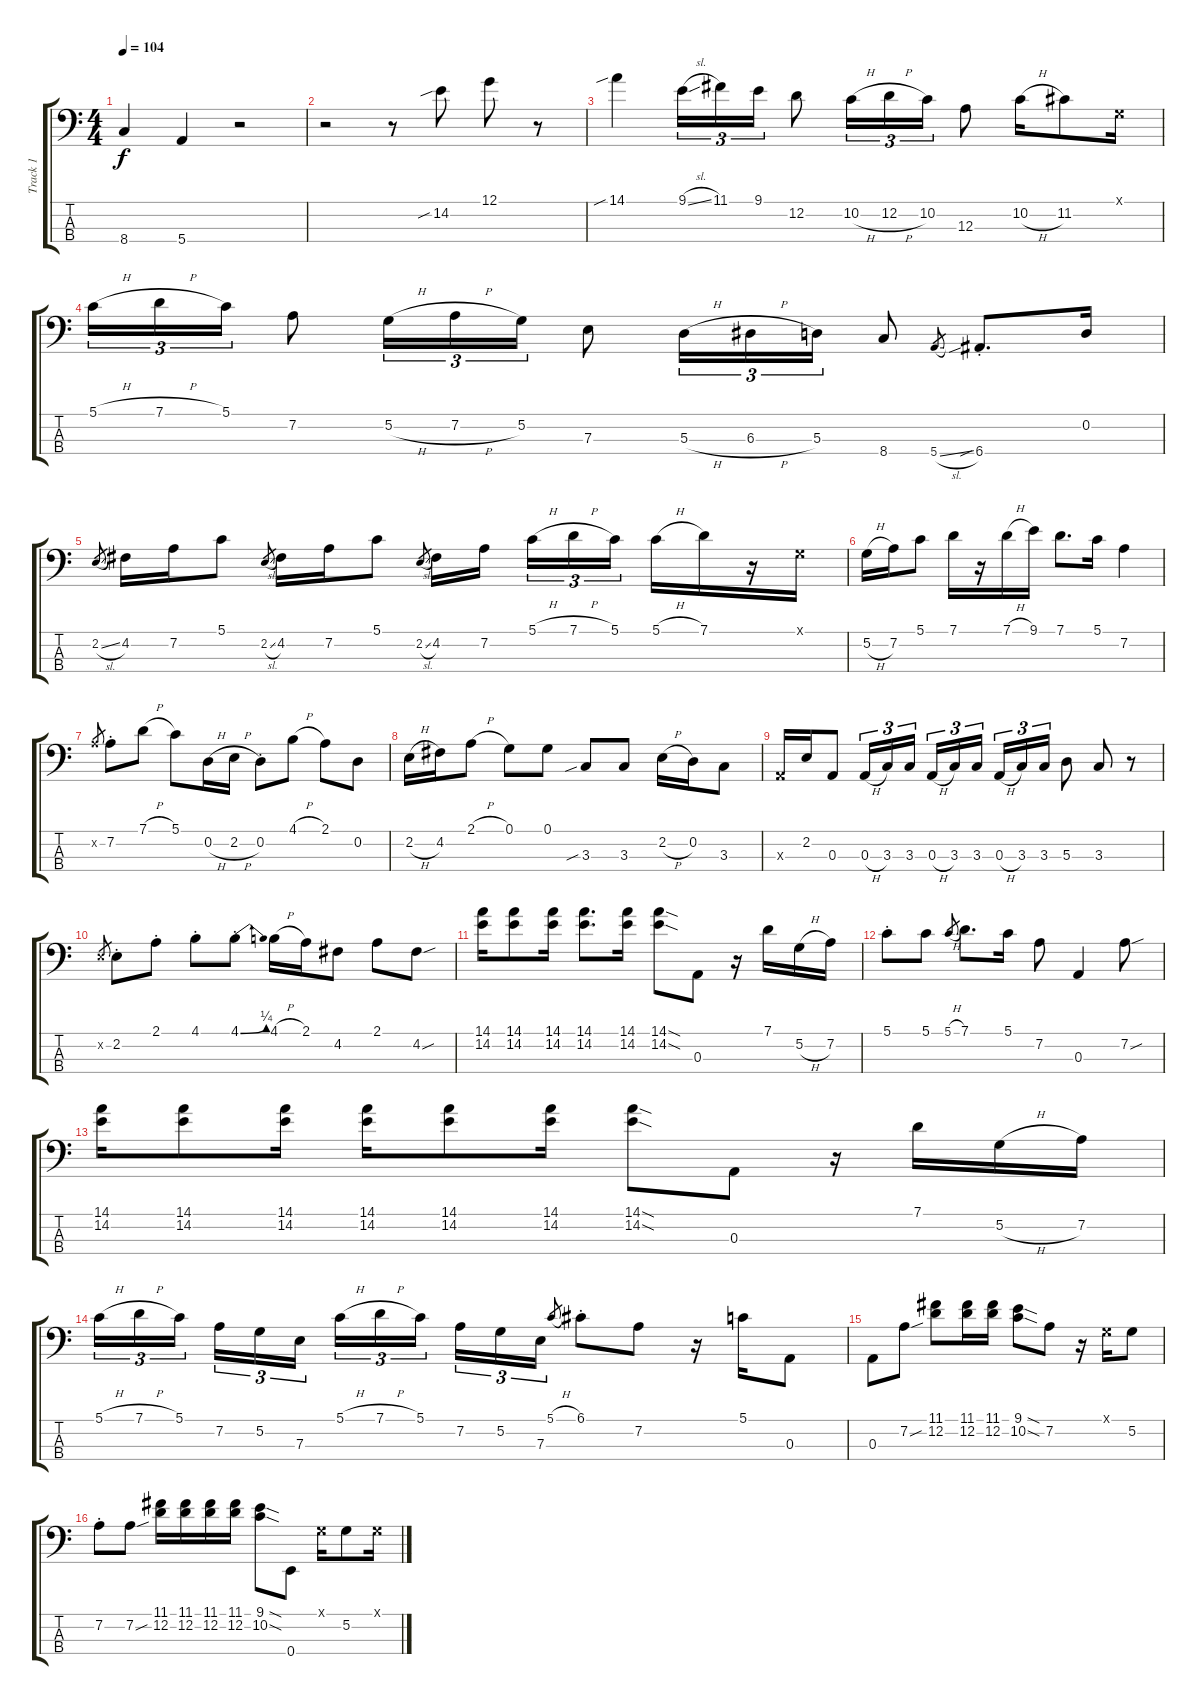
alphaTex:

\track ("Track 1" "Track 1") {instrument slapbass1}
\staff {score tabs}
\tuning (G2 D2 A1 E1) {hide}
\ts (4 4)
\tempo 104
\clef f4
\ks c
8.4.4{dy f} 5.4.4 r.2 |
r.2 r.8 14.2{sib}.8 12.1.8 r.8 |
14.1{sib}.4 9.1{sl}.16{tu (3 2)} 11.1.16{tu (3 2)} 9.1.16{tu (3 2)} 12.2.8 10.2{h}.16{tu (3 2)} 12.2{h}.16{tu (3 2)} 10.2.16{tu (3 2)} 12.3.8 10.2{h}.16 11.2.8 0.1{x}.16 |
5.1{h}.16{tu (3 2)} 7.1{h}.16{tu (3 2)} 5.1.16{tu (3 2)} 7.2.8 5.2{h}.16{tu (3 2)} 7.2{h}.16{tu (3 2)} 5.2.16{tu (3 2)} 7.3.8 5.3{h}.16{tu (3 2)} 6.3{h}.16{tu (3 2)} 5.3.16{tu (3 2)} 8.4.8 5.4{sl}.8{gr} 6.4{sib st}.8{d} 0.2.16 |
2.2{sl}.8{gr} 4.2.16 7.2.16 5.1.8 2.2{sl}.8{gr} 4.2.16 7.2.16 5.1.8 2.2{sl}.8{gr} 4.2.16 7.2.16{beam splitsecondary} 5.1{h}.16{tu (3 2)} 7.1{h}.16{tu (3 2)} 5.1.16{tu (3 2)} 5.1{h}.16 7.1.16 r.16 0.1{x}.16 |
5.2{h}.16 7.2.16 5.1.8 7.1.16 r.16 7.1{h}.16 9.1.16 7.1.8{d} 5.1.16 7.2.4 |
7.2{x}.8{gr} 7.2{st}.8 7.1{h}.8 5.1.8 0.2{h}.16 2.2{h}.16 0.2{st}.8 4.1{h}.8 2.1.8 0.2.8 |
2.2{h}.16 4.2.16 2.1{h}.8 0.1.8 0.1.8 3.3{sib}.8 3.3.8 2.2{h}.16 0.2.16 3.3.8 |
0.3{x}.16 2.2.16 0.3.8 0.3{h}.16{tu (3 2)} 3.3.16{tu (3 2)} 3.3.16{tu (3 2) beam splitsecondary} 0.3{h}.16{tu (3 2)} 3.3.16{tu (3 2)} 3.3.16{tu (3 2)} 0.3{h}.16{tu (3 2)} 3.3.16{tu (3 2)} 3.3.16{tu (3 2)} 5.3.8 3.3.8 r.8 |
2.2{x}.8{gr} 2.2{st}.8 2.1{st}.8 4.1{st}.8 4.1{be (bend 0 0 60 1) st}.8 4.1{h}.16 2.1.16 4.2.8 2.1.8 4.2{sou}.8 |
(14.1 14.2).16 (14.1 14.2).8 (14.1 14.2).16 (14.1 14.2).8{d} (14.1 14.2).16 (14.1{sod} 14.2{sod}).8 0.3.8 r.16 7.1.16 5.2{h}.16 7.2.16 |
5.1{st}.8 5.1.8 5.1{h}.8{gr} 7.1.8{d} 5.1.16 7.2.8 0.3.4 7.2{sou}.8 |
(14.1 14.2).16 (14.1 14.2).8 (14.1 14.2).16 (14.1 14.2).16 (14.1 14.2).8 (14.1 14.2).16 (14.1{sod} 14.2{sod}).8 0.3.8 r.16 7.1.16 5.2{h}.16 7.2.16 |
5.1{h}.16{tu (3 2)} 7.1{h}.16{tu (3 2)} 5.1.16{tu (3 2) beam splitsecondary} 7.2.16{tu (3 2)} 5.2.16{tu (3 2)} 7.3.16{tu (3 2)} 5.1{h}.16{tu (3 2)} 7.1{h}.16{tu (3 2)} 5.1.16{tu (3 2) beam splitsecondary} 7.2.16{tu (3 2)} 5.2.16{tu (3 2)} 7.3.16{tu (3 2)} 5.1{h}.8{gr} 6.1{st}.8 7.2.8 r.16 5.1.16 0.3.8 |
0.3.8 7.2{sou}.8 (11.1 12.2).8 (11.1 12.2).16 (11.1 12.2).16 (9.1{sod} 10.2{sod}).8 7.2.8 r.16 0.1{x}.16 5.2.8 |
7.2{st}.8 7.2{sou}.8 (11.1 12.2).16 (11.1 12.2).16 (11.1 12.2).16 (11.1 12.2).16 (9.1{sod} 10.2{sod}).8 0.4.8 0.1{x}.16 5.2.8 0.1{x}.16
